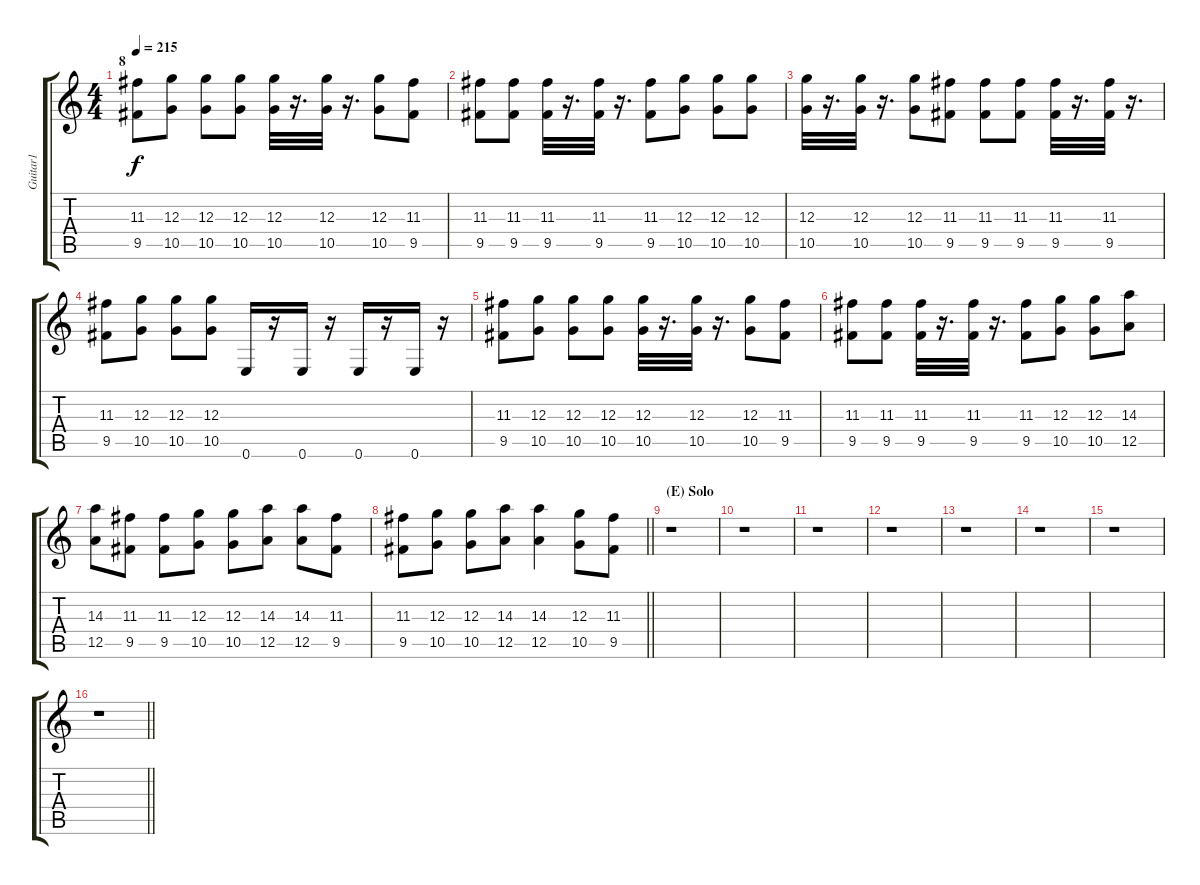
\track ("Guitar1" "Guitar1") {instrument distortionguitar}
\staff {score tabs}
\tuning (E4 B3 G3 D3 A2 E2) {hide}
\ts (4 4)
\section ("" "8")
\tempo 215
\clef g2
\ks c
(11.3 9.5).8{dy f} (12.3 10.5).8 (12.3 10.5).8 (12.3 10.5).8 (12.3 10.5).32 r.16{d} (12.3 10.5).32 r.16{d} (12.3 10.5).8 (11.3 9.5).8 |
(11.3 9.5).8 (11.3 9.5).8 (11.3 9.5).32 r.16{d} (11.3 9.5).32 r.16{d} (11.3 9.5).8 (12.3 10.5).8 (12.3 10.5).8 (12.3 10.5).8 |
(12.3 10.5).32 r.16{d} (12.3 10.5).32 r.16{d} (12.3 10.5).8 (11.3 9.5).8 (11.3 9.5).8 (11.3 9.5).8 (11.3 9.5).32 r.16{d} (11.3 9.5).32 r.16{d} |
(11.3 9.5).8 (12.3 10.5).8 (12.3 10.5).8 (12.3 10.5).8 0.6.16 r.16 0.6.16 r.16 0.6.16 r.16 0.6.16 r.16 |
(11.3 9.5).8 (12.3 10.5).8 (12.3 10.5).8 (12.3 10.5).8 (12.3 10.5).32 r.16{d} (12.3 10.5).32 r.16{d} (12.3 10.5).8 (11.3 9.5).8 |
(11.3 9.5).8 (11.3 9.5).8 (11.3 9.5).32 r.16{d} (11.3 9.5).32 r.16{d} (11.3 9.5).8 (12.3 10.5).8 (12.3 10.5).8 (14.3 12.5).8 |
(14.3 12.5).8 (11.3 9.5).8 (11.3 9.5).8 (12.3 10.5).8 (12.3 10.5).8 (14.3 12.5).8 (14.3 12.5).8 (11.3 9.5).8 |
\barLineRight lightlight
(11.3 9.5).8 (12.3 10.5).8 (12.3 10.5).8 (14.3 12.5).8 (14.3 12.5).4 (12.3 10.5).8 (11.3 9.5).8 |
\section ("" "(E) Solo")
r.1 |
r.1 |
r.1 |
r.1 |
r.1 |
r.1 |
r.1 |
\barLineRight lightlight
r.1
